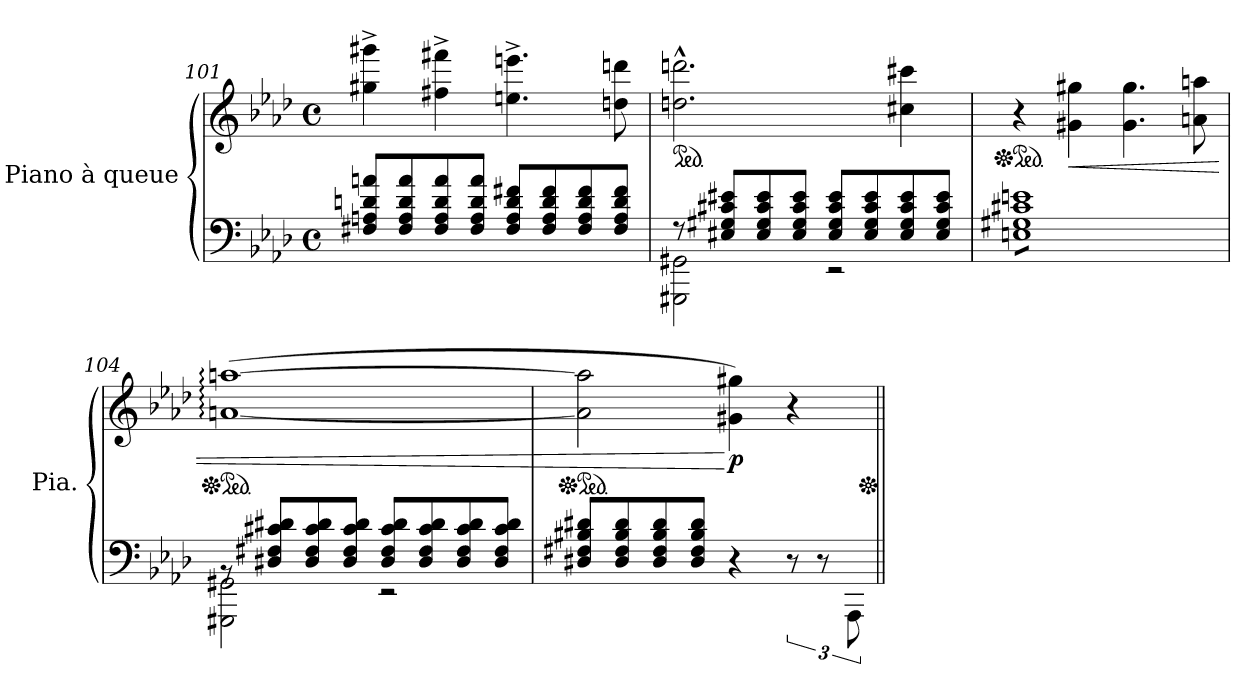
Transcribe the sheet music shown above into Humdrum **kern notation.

**kern	**kern	**dynam
*part1	*part1	*part1
*staff2	*staff1	*staff1/2
*I"Piano à queue	*	*
*I'Pia.	*	*
!!LO:PB:g=z
*clefF4	*clefG2	*
*k[b-e-a-d-]	*k[b-e-a-d-]	*
*M4/4	*M4/4	*
*met(c)	*met(c)	*
=101	=101	=101
8F#X/ 8An/ 8dn/ 8an/L	4gg#X\^ 4ggg#X\^	.
8F#/ 8A/ 8d/ 8a/	.	.
8F#/ 8A/ 8d/ 8a/	4ff#X\^ 4fff#X\^	.
8F#/ 8A/ 8d/ 8a/J	.	.
8F#/ 8A/ 8d/ 8f#X/L	4.een\^ 4.eeen\^	.
8F#/ 8A/ 8d/ 8f#/	.	.
8F#/ 8A/ 8d/ 8f#/	.	.
8F#/ 8A/ 8d/ 8f#/J	8ddn\ 8dddn\	.
=102	=102	=102
*^	*	*
*	*	*ped	*
8r	2GGG#X\ 2GG#X\	2.ddn\^^ 2.dddn\^^	.
8E#X/ 8G#X/ 8c#X/ 8e#X/L	.	.	.
8E#/ 8G#/ 8c#/ 8e#/	.	.	.
8E#/ 8G#/ 8c#/ 8e#/J	.	.	.
8E#/ 8G#/ 8c#/ 8e#/L	2r	.	.
8E#/ 8G#/ 8c#/ 8e#/	.	.	.
8E#/ 8G#/ 8c#/ 8e#/	.	4cc#X\ 4ccc#X\	.
8E#/ 8G#/ 8c#/ 8e#/J	.	.	.
*v	*v	*	*
=103	=103	=103
*	*Xped	*
*	*ped	*
*tremolo	*	*
8En 8G#X 8c#X 8enL	4r	.
8En 8G#X 8c#X 8en	.	.
!	!	!LO:HP:b
8En 8G#X 8c#X 8en	4g#X\ 4gg#X\	<
8En 8G#X 8c#X 8en	.	.
8En 8G#X 8c#X 8en	4.g#\ 4.gg#\	.
8En 8G#X 8c#X 8en	.	.
8En 8G#X 8c#X 8en	.	.
8En 8G#X 8c#X 8enJ	8an\ 8aan\	.
*Xtremolo	*	*
=104	=104	=104
*^	*	*
*	*	*Xped	*
*	*	*ped	*
8rBB	2GGG#X\ 2GG#X\	(>[1an: [1aan:	.
8D#X/ 8F#X/ 8c#X/ 8d#X/L	.	.	.
8D#/ 8F#/ 8c#/ 8d#/	.	.	.
8D#/ 8F#/ 8c#/ 8d#/J	.	.	.
8D#/ 8F#/ 8c#/ 8d#/L	2r	.	.
8D#/ 8F#/ 8c#/ 8d#/	.	.	.
8D#/ 8F#/ 8c#/ 8d#/	.	.	.
8D#/ 8F#/ 8c#/ 8d#/J	.	.	.
*v	*v	*	*
!!LO:LB:g=z
=105	=105	=105
*	*Xped	*
*	*ped	*
8D#X/ 8F#X/ 8B#X/ 8d#X/L	2a\] 2aa\]	.
8D#/ 8F#/ 8B#/ 8d#/	.	.
8D#/ 8F#/ 8B#/ 8d#/	.	.
8D#/ 8F#/ 8B#/ 8d#/J	.	.
*	*MM55	*
!	!	!LO:DY:n=1:b
4r	4g#X\ 4gg#X\)	[ p
12r	4r	.
12r	.	.
12AAA-\	.	.
*	*Xped	*
=||	=||	=||
*-	*-	*-
